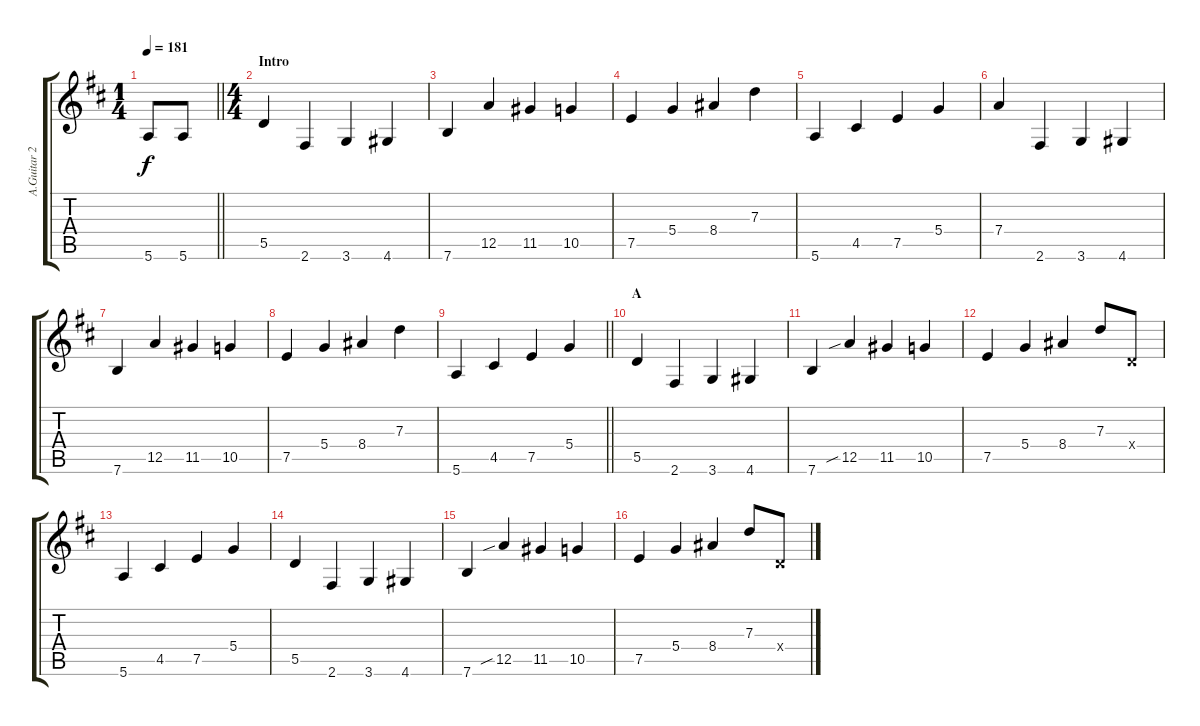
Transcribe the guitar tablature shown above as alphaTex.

\track ("A.Guitar 2" "A.Guitar 2") {instrument acousticguitarnylon}
\staff {score tabs}
\tuning (E4 B3 G3 D3 A2 E2) {hide}
\ts (1 4)
\tempo 181
\clef g2
\barLineRight lightlight
\ks d
5.6.8{txt "" dy f instrument acousticguitarnylon} 5.6.8 |
\ts (4 4)
\section ("" "Intro")
5.5.4 2.6.4 3.6.4 4.6.4 |
7.6.4 12.5.4 11.5.4 10.5.4 |
7.5.4 5.4.4 8.4.4 7.3.4 |
5.6.4 4.5.4 7.5.4 5.4.4 |
7.4.4 2.6.4 3.6.4 4.6.4 |
7.6.4 12.5.4 11.5.4 10.5.4 |
7.5.4 5.4.4 8.4.4 7.3.4 |
\barLineRight lightlight
5.6.4 4.5.4 7.5.4 5.4.4 |
\section ("" "A")
5.5.4 2.6.4 3.6.4 4.6.4 |
7.6.4 12.5{sib}.4 11.5.4 10.5.4 |
7.5.4 5.4.4 8.4.4 7.3.8 0.4{x}.8 |
5.6.4 4.5.4 7.5.4 5.4.4 |
5.5.4 2.6.4 3.6.4 4.6.4 |
7.6.4 12.5{sib}.4 11.5.4 10.5.4 |
7.5.4 5.4.4 8.4.4 7.3.8 0.4{x}.8
